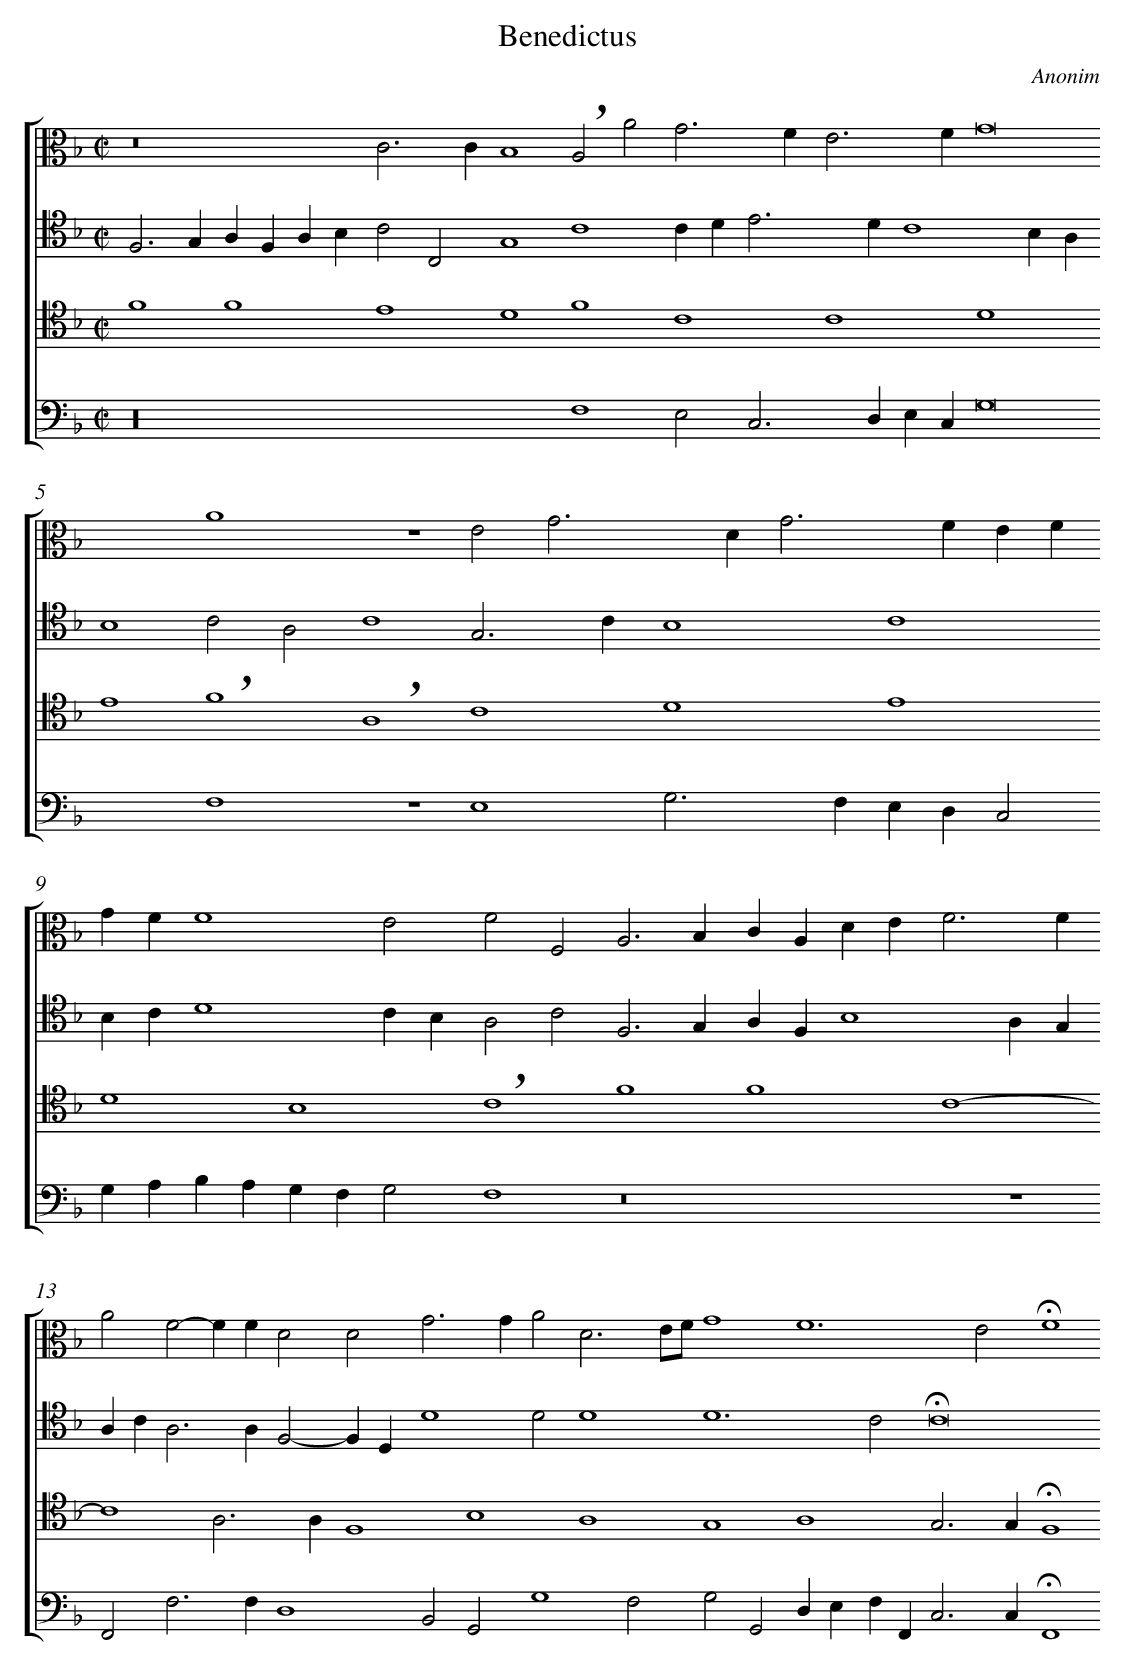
X:1
T: Benedictus
C: Anonim
L: 1/4
M: C|
%%staves [1 2 3 4]
V: 1 clef=alto
V: 2 clef=tenor
V: 3 clef=tenor
V: 4 clef=bass
K: F
[V:1] z8 [|]
[V:2] F,2>G,2A,F,A,B, [|]
[V:3] F4F4 [|]
[V:4] z16 [|]
[V:1] C2>C2B,4 [|]
[V:2] C2C,2G,4 [|]
[V:3] E4D4 [|]
[V:4]  [|]
[V:1] !breath!A,2A2G3F [|]
[V:2] C4CDE3 [|]
[V:3] F4C4 [|]
[V:4] F,4E,2C,3 [|]
[V:1] E2>F2G8 [|]
[V:2] DC4B,A, [|]
[V:3] C4D4 [|]
[V:4] D,E,C,G,8 [|]
[V:1] A4 [|]
[V:2] B,4C2A,2 [|]
[V:3] E4!breath!F4 [|]
[V:4] F,4 [|]
[V:1] z4E2G3 [|]
[V:2] C4G,3C [|]
[V:3] !breath!A,4C4 [|]
[V:4] z4E,4 [|]
[V:1] D2<G2FEF [|]
[V:2] B,4C4 [|]
[V:3] D4E4 [|]
[V:4] G,2>F,2E,D,C,2 [|]
[V:1] GFF4E2 [|]
[V:2] B,CD4CB, [|]
[V:3] D4B,4 [|]
[V:4] G,A,B,A,G,F,G,2 [|]
[V:1] F2F,2A,3B, [|]
[V:2] A,2C2F,3G, [|]
[V:3] !breath!C4F4 [|]
[V:4] F,4z8 [|]
[V:1] CA,DE2<F2F [|]
[V:2] A,F,B,4A,G, [|]
[V:3] F4C4- [|]
[V:4] z4 [|]
[V:1] A2F2-FFD2 [|]
[V:2] A,C2<A,2A,F,2- [|]
[V:3] C4A,3A, [|]
[V:4] F,,2F,2>F,2D,4 [|]
[V:1] D2G2>G2A2 [|]
[V:2] F,D,D4D2 [|]
[V:3] F,4B,4 [|]
[V:4] B,,2G,,2G,4 [|]
[V:1] D3E/F/G4 [|]
[V:2] D4D6 [|]
[V:3] A,4G,4 [|]
[V:4] F,2G,2G,,2 [|]
[V:1] F6E2 [|]
[V:2] C2!fermata!C8 [|]
[V:3] A,4G,3G, [|]
[V:4] D,E,F,F,,2<C,2C, [|]
[V:1] !fermata!F4 [|]
[V:2]  [|]
[V:3] !fermata!F,4 [|]
[V:4] !fermata!F,,4 [|]
